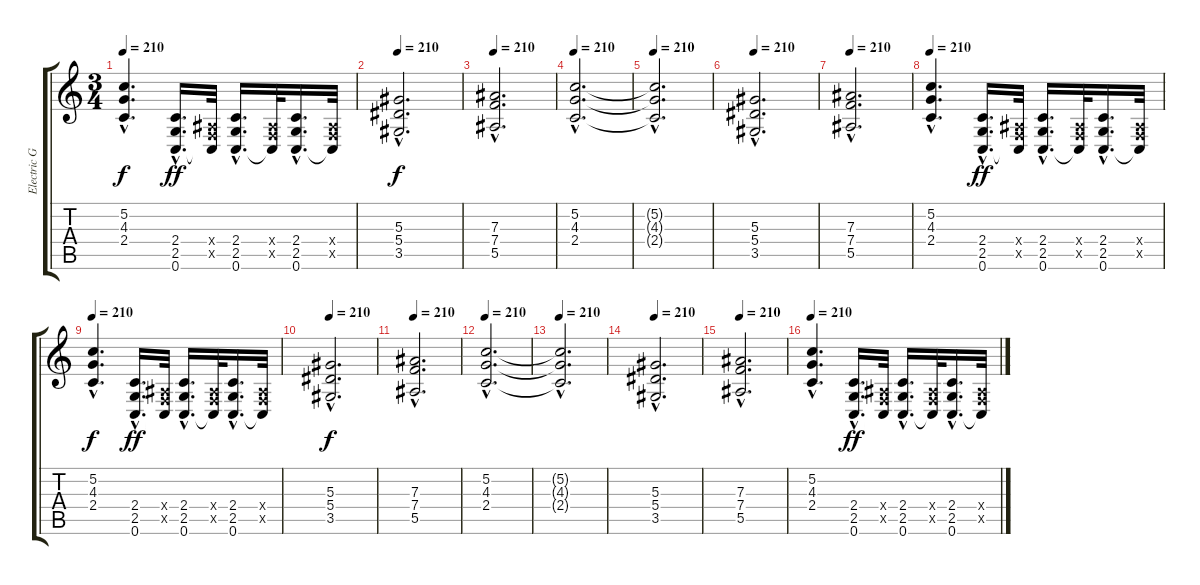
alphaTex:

\track ("Electric Guitar 3" "Electric G") {instrument distortionguitar}
\staff {score tabs}
\tuning (C4 G3 Eb3 Bb2 F2 C2) {hide}
\ts (3 4)
\tempo 210
\clef g2
\ks c
(5.2{hac} 4.3{hac} 2.4{hac}).4{d dy f} (2.4{hac} 2.5{hac} 0.6{hac}).16{d dy ff} (0.4{x} 0.5{x} 0.6{t}).32 (2.4{hac} 2.5{hac} 0.6{hac}).16{d} (0.4{x} 0.5{x} 0.6{t}).32 (2.4{hac} 2.5{hac} 0.6{hac}).16{d} (0.4{x} 0.5{x} 0.6{t}).32 |
\tempo 210
(5.3{hac} 5.4{hac} 3.5{hac}).2{d dy f} |
\tempo 210
(7.3{hac} 7.4{hac} 5.5{hac}).2{d} |
\tempo 210
(5.2{hac} 4.3{hac} 2.4{hac}).2{d} |
\tempo 210
(5.2{hac t} 4.3{hac t} 2.4{hac t}).2{d} |
\tempo 210
(5.3{hac} 5.4{hac} 3.5{hac}).2{d} |
\tempo 210
(7.3{hac} 7.4{hac} 5.5{hac}).2{d} |
\tempo 210
(5.2{hac} 4.3{hac} 2.4{hac}).4{d} (2.4{hac} 2.5{hac} 0.6{hac}).16{d dy ff} (0.4{x} 0.5{x} 0.6{t}).32 (2.4{hac} 2.5{hac} 0.6{hac}).16{d} (0.4{x} 0.5{x} 0.6{t}).32 (2.4{hac} 2.5{hac} 0.6{hac}).16{d} (0.4{x} 0.5{x} 0.6{t}).32 |
\tempo 210
(5.2{hac} 4.3{hac} 2.4{hac}).4{d dy f} (2.4{hac} 2.5{hac} 0.6{hac}).16{d dy ff} (0.4{x} 0.5{x} 0.6{t}).32 (2.4{hac} 2.5{hac} 0.6{hac}).16{d} (0.4{x} 0.5{x} 0.6{t}).32 (2.4{hac} 2.5{hac} 0.6{hac}).16{d} (0.4{x} 0.5{x} 0.6{t}).32 |
\tempo 210
(5.3{hac} 5.4{hac} 3.5{hac}).2{d dy f} |
\tempo 210
(7.3{hac} 7.4{hac} 5.5{hac}).2{d} |
\tempo 210
(5.2{hac} 4.3{hac} 2.4{hac}).2{d} |
\tempo 210
(5.2{hac t} 4.3{hac t} 2.4{hac t}).2{d} |
\tempo 210
(5.3{hac} 5.4{hac} 3.5{hac}).2{d} |
\tempo 210
(7.3{hac} 7.4{hac} 5.5{hac}).2{d} |
\tempo 210
(5.2{hac} 4.3{hac} 2.4{hac}).4{d} (2.4{hac} 2.5{hac} 0.6{hac}).16{d dy ff} (0.4{x} 0.5{x} 0.6{t}).32 (2.4{hac} 2.5{hac} 0.6{hac}).16{d} (0.4{x} 0.5{x} 0.6{t}).32 (2.4{hac} 2.5{hac} 0.6{hac}).16{d} (0.4{x} 0.5{x} 0.6{t}).32
